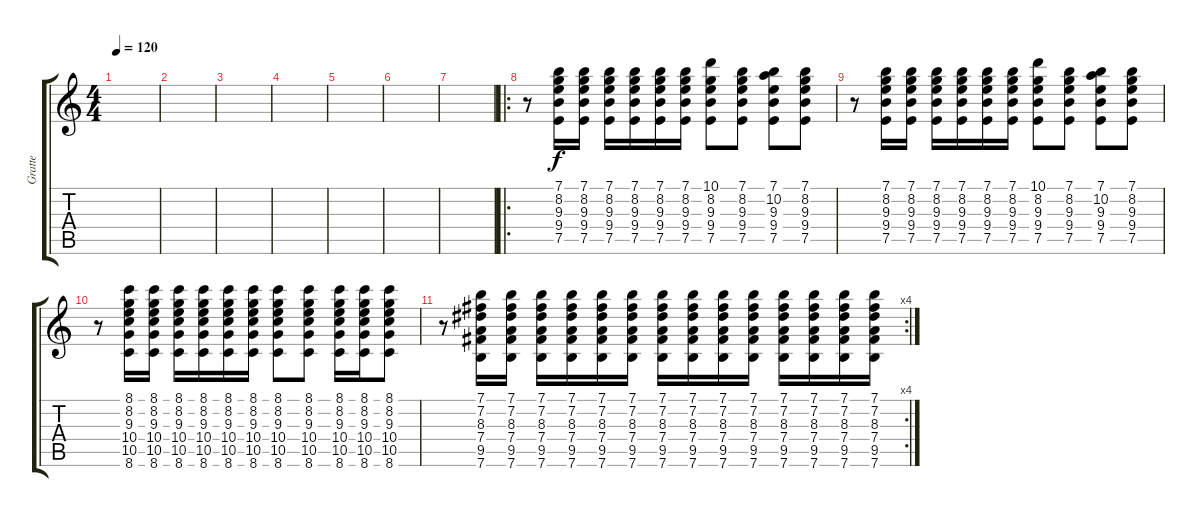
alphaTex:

\track ("Gratte" "Gratte") {instrument distortionguitar}
\staff {score tabs}
\tuning (E4 B3 G3 D3 A2 E2) {hide}
\ts (4 4)
\tempo 120
\clef g2
\ks c
|
|
|
|
|
|
|
\ro
r.8 (7.1 8.2 9.3 9.4 7.5).16 (7.1 8.2 9.3 9.4 7.5).16 (7.1 8.2 9.3 9.4 7.5).16 (7.1 8.2 9.3 9.4 7.5).16 (7.1 8.2 9.3 9.4 7.5).16 (7.1 8.2 9.3 9.4 7.5).16 (10.1 8.2 9.3 9.4 7.5).8 (7.1 8.2 9.3 9.4 7.5).8 (7.1 10.2 9.3 9.4 7.5).8 (7.1 8.2 9.3 9.4 7.5).8 |
r.8 (7.1 8.2 9.3 9.4 7.5).16 (7.1 8.2 9.3 9.4 7.5).16 (7.1 8.2 9.3 9.4 7.5).16 (7.1 8.2 9.3 9.4 7.5).16 (7.1 8.2 9.3 9.4 7.5).16 (7.1 8.2 9.3 9.4 7.5).16 (10.1 8.2 9.3 9.4 7.5).8 (7.1 8.2 9.3 9.4 7.5).8 (7.1 10.2 9.3 9.4 7.5).8 (7.1 8.2 9.3 9.4 7.5).8 |
r.8 (8.1 8.2 9.3 10.4 10.5 8.6).16 (8.1 8.2 9.3 10.4 10.5 8.6).16 (8.1 8.2 9.3 10.4 10.5 8.6).16 (8.1 8.2 9.3 10.4 10.5 8.6).16 (8.1 8.2 9.3 10.4 10.5 8.6).16 (8.1 8.2 9.3 10.4 10.5 8.6).16 (8.1 8.2 9.3 10.4 10.5 8.6).8 (8.1 8.2 9.3 10.4 10.5 8.6).8 (8.1 8.2 9.3 10.4 10.5 8.6).16 (8.1 8.2 9.3 10.4 10.5 8.6).16 (8.1 8.2 9.3 10.4 10.5 8.6).8 |
\rc 4
r.8 (7.1 7.2 8.3 7.4 9.5 7.6).16 (7.1 7.2 8.3 7.4 9.5 7.6).16 (7.1 7.2 8.3 7.4 9.5 7.6).16 (7.1 7.2 8.3 7.4 9.5 7.6).16 (7.1 7.2 8.3 7.4 9.5 7.6).16 (7.1 7.2 8.3 7.4 9.5 7.6).16 (7.1 7.2 8.3 7.4 9.5 7.6).16 (7.1 7.2 8.3 7.4 9.5 7.6).16 (7.1 7.2 8.3 7.4 9.5 7.6).16 (7.1 7.2 8.3 7.4 9.5 7.6).16 (7.1 7.2 8.3 7.4 9.5 7.6).16 (7.1 7.2 8.3 7.4 9.5 7.6).16 (7.1 7.2 8.3 7.4 9.5 7.6).16 (7.1 7.2 8.3 7.4 9.5 7.6).16
